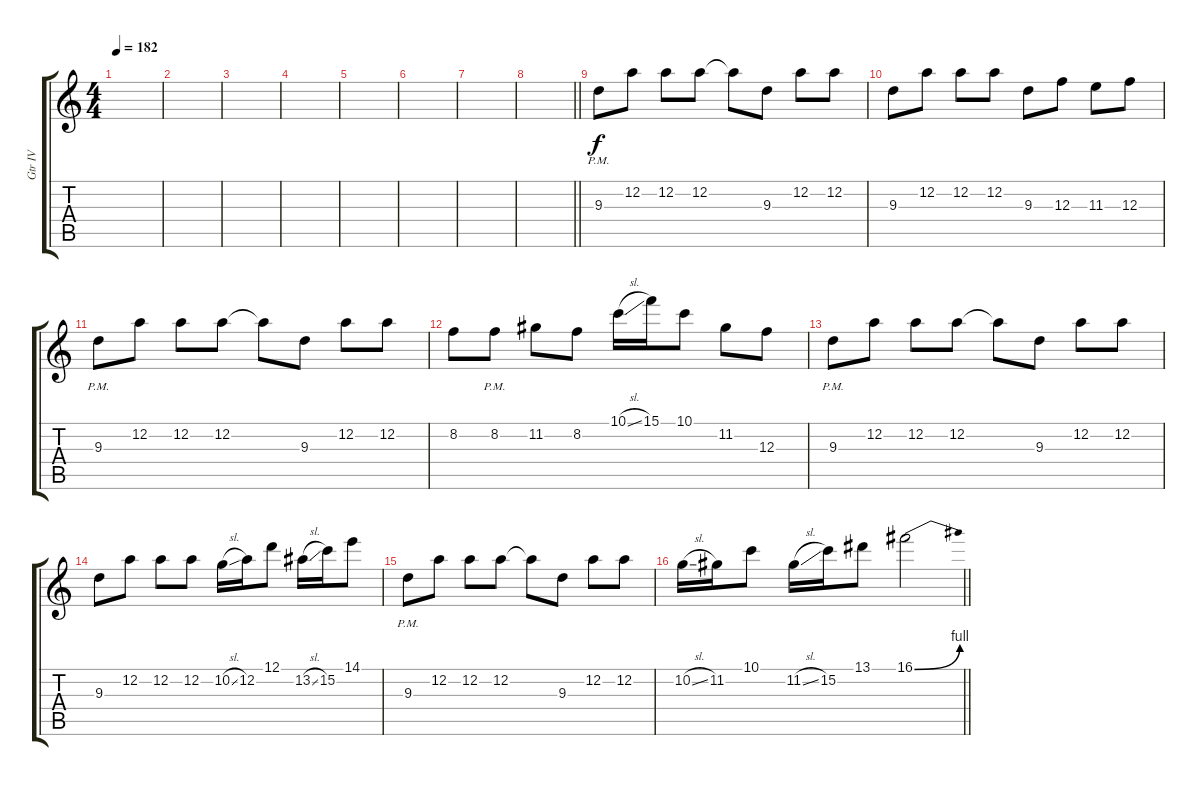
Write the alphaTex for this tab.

\track ("Gtr IV" "Gtr IV") {instrument distortionguitar}
\staff {score tabs}
\tuning (D4 A3 F3 C3 G2 C2) {hide}
\ts (4 4)
\tempo 182
\clef g2
\ks c
|
|
|
|
|
|
|
\barLineRight lightlight
|
9.3{pm}.8{volume 13 balance 6} 12.2.8 12.2.8 12.2.8 12.2{t}.8 9.3.8 12.2.8 12.2.8 |
9.3.8 12.2.8 12.2.8 12.2.8 9.3.8 12.3.8 11.3.8 12.3.8 |
9.3{pm}.8 12.2.8 12.2.8 12.2.8 12.2{t}.8 9.3.8 12.2.8 12.2.8 |
8.2.8 8.2{pm}.8 11.2.8 8.2.8 10.1{sl}.16 15.1.16 10.1.8 11.2.8 12.3.8 |
9.3{pm}.8 12.2.8 12.2.8 12.2.8 12.2{t}.8 9.3.8 12.2.8 12.2.8 |
9.3.8 12.2.8 12.2.8 12.2.8 10.2{sl}.16 12.2.16 12.1.8 13.2{sl}.16 15.2.16 14.1.8 |
9.3{pm}.8 12.2.8 12.2.8 12.2.8 12.2{t}.8 9.3.8 12.2.8 12.2.8 |
\barLineRight lightlight
10.2{sl}.16 11.2.16 10.1.8 11.2{sl}.16 15.2.16 13.1.8 16.1{be (bend 0 0 60 4)}.2
